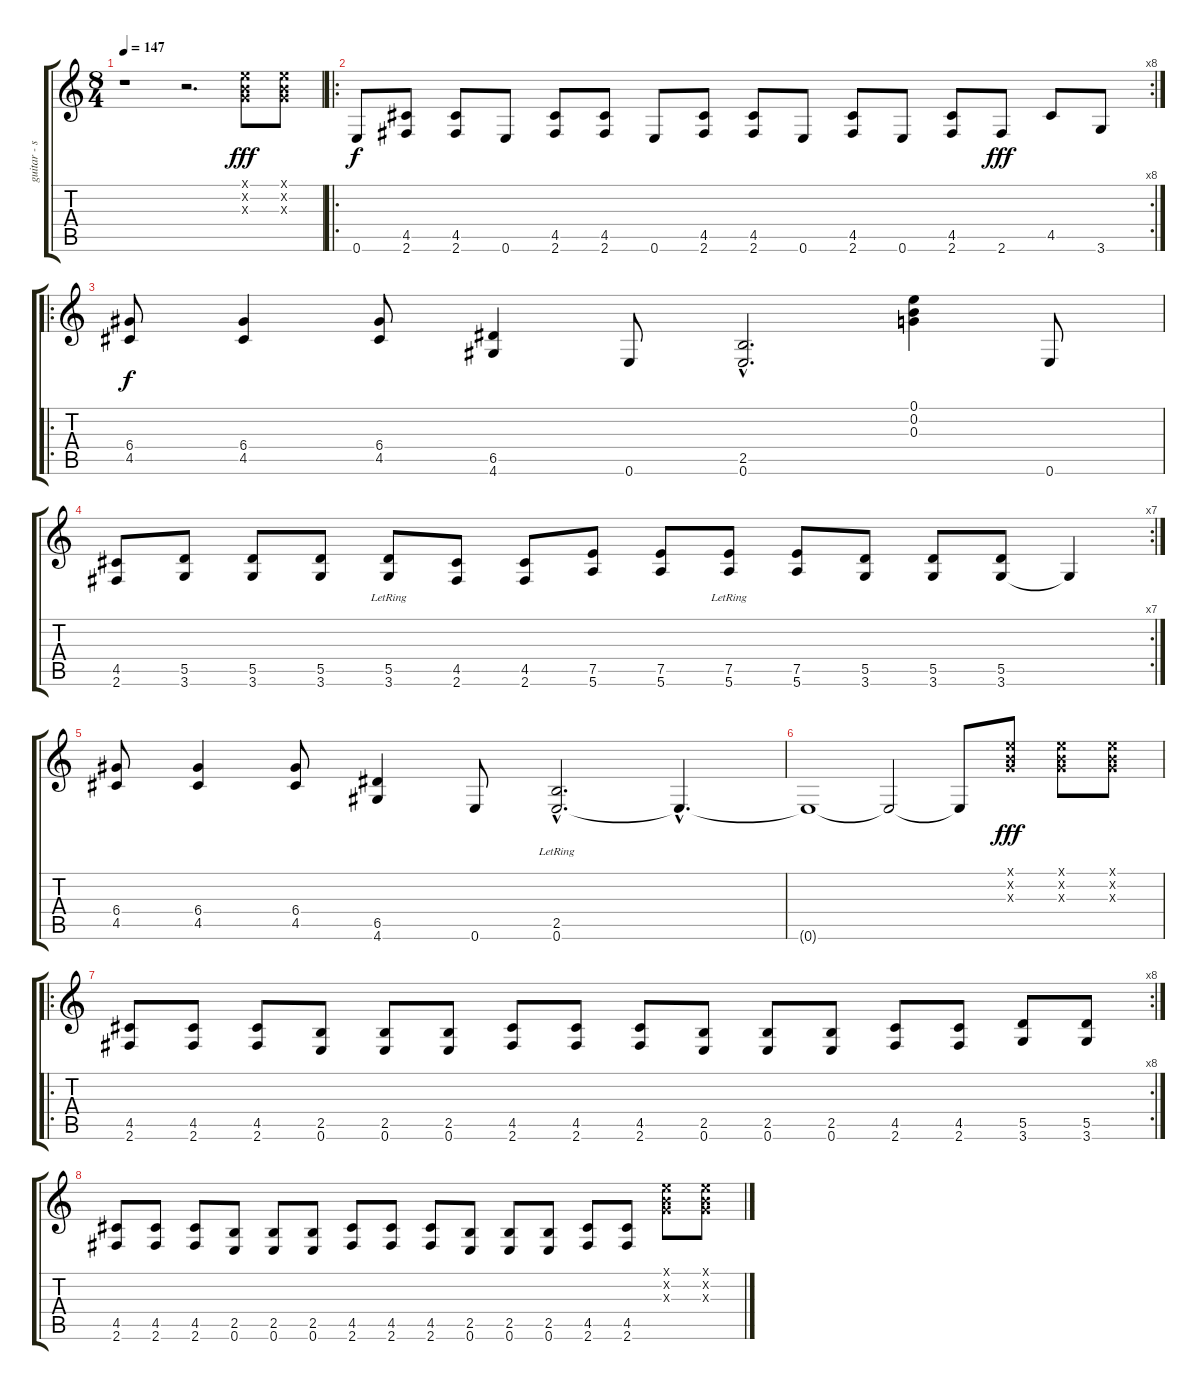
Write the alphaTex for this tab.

\track ("guitar - stef" "guitar - s") {instrument distortionguitar}
\staff {score tabs}
\tuning (E4 B3 G3 D3 A2 E2) {hide}
\ts (8 4)
\tempo 147
\clef g2
\ks c
r.1{dy f} r.2{d} (0.1{x} 0.2{x} 0.3{x}).8{dy fff} (0.1{x} 0.2{x} 0.3{x}).8 |
\ro
\rc 8
0.6.8{dy f} (4.5 2.6).8 (4.5 2.6).8 0.6.8 (4.5 2.6).8 (4.5 2.6).8 0.6.8 (4.5 2.6).8 (4.5 2.6).8 0.6.8 (4.5 2.6).8 0.6.8 (4.5 2.6).8 2.6.8{dy fff} 4.5.8 3.6.8 |
\ro
(6.4 4.5).8{dy f} (6.4 4.5).4 (6.4 4.5).8 (6.5 4.6).4 0.6.8 (2.5{hac} 0.6{hac}).2{d} (0.1 0.2 0.3).4 0.6.8 |
\rc 7
(4.5 2.6).8 (5.5 3.6).8 (5.5 3.6).8 (5.5 3.6).8 (5.5 3.6{lr}).8 (4.5 2.6).8 (4.5 2.6).8 (7.5 5.6).8 (7.5 5.6).8 (7.5{lr} 5.6).8 (7.5 5.6).8 (5.5 3.6).8 (5.5 3.6).8 (5.5 3.6).8 3.6{t}.4 |
(6.4 4.5).8 (6.4 4.5).4 (6.4 4.5).8 (6.5 4.6).4 0.6.8 (2.5{hac} 0.6{hac lr}).2{d} 0.6{hac t}.4{d} |
0.6{t}.1 0.6{t}.2 0.6{t}.8 (0.1{x} 0.2{x} 0.3{x}).8{dy fff} (0.1{x} 0.2{x} 0.3{x}).8 (0.1{x} 0.2{x} 0.3{x}).8 |
\ro
\rc 8
(4.5 2.6).8 (4.5 2.6).8 (4.5 2.6).8 (2.5 0.6).8 (2.5 0.6).8 (2.5 0.6).8 (4.5 2.6).8 (4.5 2.6).8 (4.5 2.6).8 (2.5 0.6).8 (2.5 0.6).8 (2.5 0.6).8 (4.5 2.6).8 (4.5 2.6).8 (5.5 3.6).8 (5.5 3.6).8 |
(4.5 2.6).8 (4.5 2.6).8 (4.5 2.6).8 (2.5 0.6).8 (2.5 0.6).8 (2.5 0.6).8 (4.5 2.6).8 (4.5 2.6).8 (4.5 2.6).8 (2.5 0.6).8 (2.5 0.6).8 (2.5 0.6).8 (4.5 2.6).8 (4.5 2.6).8 (0.1{x} 0.2{x} 0.3{x}).8 (0.1{x} 0.2{x} 0.3{x}).8
